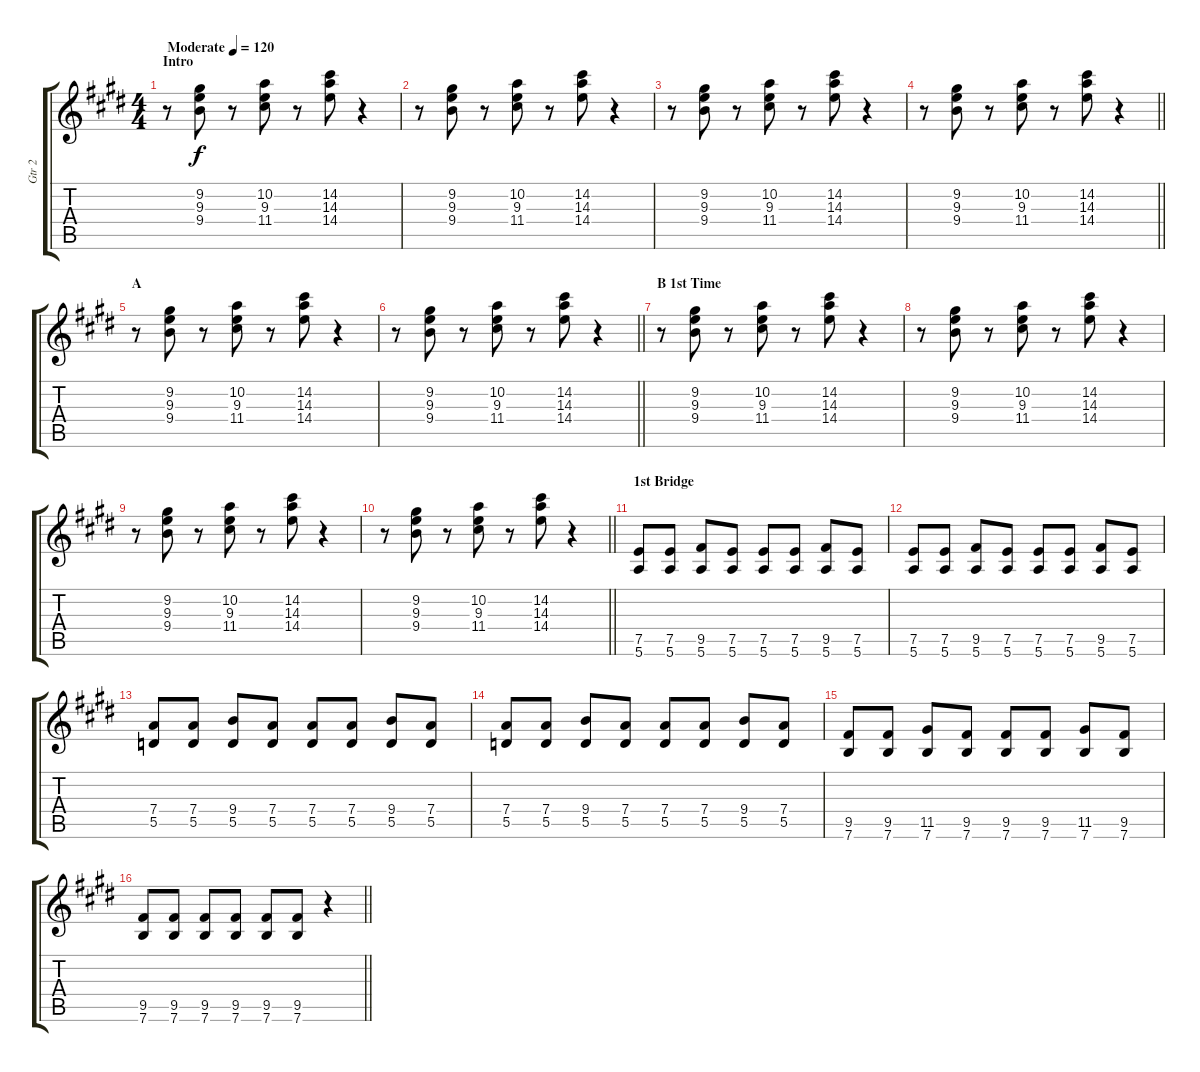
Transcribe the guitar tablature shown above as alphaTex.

\track ("Gtr 2" "Gtr 2") {instrument distortionguitar}
\staff {score tabs}
\tuning (E4 B3 G3 D3 A2 E2) {hide}
\ts (4 4)
\section ("" "Intro")
\tempo (120 "Moderate")
\clef g2
\ks e
r.8{dy f instrument distortionguitar} (9.2 9.3 9.4).8 r.8 (10.2 9.3 11.4).8 r.8 (14.2 14.3 14.4).8 r.4 |
r.8 (9.2 9.3 9.4).8 r.8 (10.2 9.3 11.4).8 r.8 (14.2 14.3 14.4).8 r.4 |
r.8 (9.2 9.3 9.4).8 r.8 (10.2 9.3 11.4).8 r.8 (14.2 14.3 14.4).8 r.4 |
\barLineRight lightlight
r.8 (9.2 9.3 9.4).8 r.8 (10.2 9.3 11.4).8 r.8 (14.2 14.3 14.4).8 r.4 |
\section ("" "A")
r.8 (9.2 9.3 9.4).8 r.8 (10.2 9.3 11.4).8 r.8 (14.2 14.3 14.4).8 r.4 |
\barLineRight lightlight
r.8 (9.2 9.3 9.4).8 r.8 (10.2 9.3 11.4).8 r.8 (14.2 14.3 14.4).8 r.4 |
\section ("" "B 1st Time")
r.8 (9.2 9.3 9.4).8 r.8 (10.2 9.3 11.4).8 r.8 (14.2 14.3 14.4).8 r.4 |
r.8 (9.2 9.3 9.4).8 r.8 (10.2 9.3 11.4).8 r.8 (14.2 14.3 14.4).8 r.4 |
r.8 (9.2 9.3 9.4).8 r.8 (10.2 9.3 11.4).8 r.8 (14.2 14.3 14.4).8 r.4 |
\barLineRight lightlight
r.8 (9.2 9.3 9.4).8 r.8 (10.2 9.3 11.4).8 r.8 (14.2 14.3 14.4).8 r.4 |
\section ("" "1st Bridge")
(7.5 5.6).8 (7.5 5.6).8 (9.5 5.6).8 (7.5 5.6).8 (7.5 5.6).8 (7.5 5.6).8 (9.5 5.6).8 (7.5 5.6).8 |
(7.5 5.6).8 (7.5 5.6).8 (9.5 5.6).8 (7.5 5.6).8 (7.5 5.6).8 (7.5 5.6).8 (9.5 5.6).8 (7.5 5.6).8 |
(7.4 5.5).8 (7.4 5.5).8 (9.4 5.5).8 (7.4 5.5).8 (7.4 5.5).8 (7.4 5.5).8 (9.4 5.5).8 (7.4 5.5).8 |
(7.4 5.5).8 (7.4 5.5).8 (9.4 5.5).8 (7.4 5.5).8 (7.4 5.5).8 (7.4 5.5).8 (9.4 5.5).8 (7.4 5.5).8 |
(9.5 7.6).8 (9.5 7.6).8 (11.5 7.6).8 (9.5 7.6).8 (9.5 7.6).8 (9.5 7.6).8 (11.5 7.6).8 (9.5 7.6).8 |
\barLineRight lightlight
(9.5 7.6).8 (9.5 7.6).8 (9.5 7.6).8 (9.5 7.6).8 (9.5 7.6).8 (9.5 7.6).8 r.4
